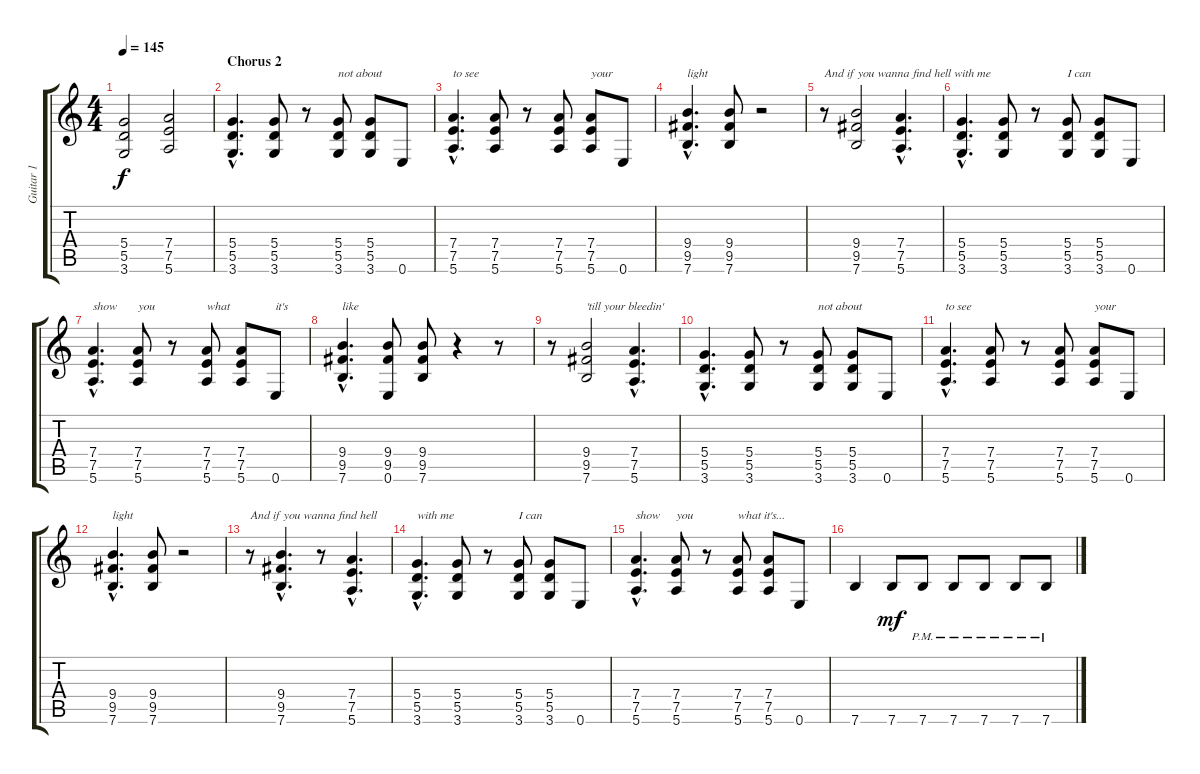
\track ("Guitar 1" "Guitar 1") {instrument distortionguitar}
\staff {score tabs}
\tuning (E4 B3 G3 D3 A2 E2) {hide}
\ts (4 4)
\tempo 145
\clef g2
\ks c
(5.4 5.5 3.6).2{dy f} (7.4 7.5 5.6).2 |
\section ("" "Chorus 2")
(5.4{hac} 5.5{hac} 3.6{hac}).4{d} (5.4 5.5 3.6).8 r.8 (5.4 5.5 3.6).8{txt "not about "} (5.4 5.5 3.6).8 0.6.8 |
(7.4{hac} 7.5{hac} 5.6{hac}).4{d txt "to see "} (7.4 7.5 5.6).8 r.8 (7.4 7.5 5.6).8 (7.4 7.5 5.6).8{txt "your"} 0.6.8 |
(9.4{hac} 9.5{hac} 7.6{hac}).4{d txt "light"} (9.4 9.5 7.6).8 r.2 |
r.8{txt "And if you wanna find hell with me"} (9.4 9.5 7.6).2 (7.4{hac} 7.5{hac} 5.6{hac}).4{d} |
(5.4{hac} 5.5{hac} 3.6{hac}).4{d} (5.4 5.5 3.6).8 r.8 (5.4 5.5 3.6).8{txt "I can"} (5.4 5.5 3.6).8 0.6.8 |
(7.4{hac} 7.5{hac} 5.6{hac}).4{d txt "show"} (7.4 7.5 5.6).8{txt "you"} r.8 (7.4 7.5 5.6).8{txt "what"} (7.4 7.5 5.6).8 0.6.8{txt "it's"} |
(9.4{hac} 9.5{hac} 7.6{hac}).4{d txt "like"} (9.4 9.5 0.6).8 (9.4 9.5 7.6).8 r.4 r.8 |
r.8 (9.4 9.5 7.6).2{txt "'till your bleedin'"} (7.4{hac} 7.5{hac} 5.6{hac}).4{d} |
(5.4{hac} 5.5{hac} 3.6{hac}).4{d} (5.4 5.5 3.6).8 r.8 (5.4 5.5 3.6).8{txt "not about "} (5.4 5.5 3.6).8 0.6.8 |
(7.4{hac} 7.5{hac} 5.6{hac}).4{d txt "to see "} (7.4 7.5 5.6).8 r.8 (7.4 7.5 5.6).8 (7.4 7.5 5.6).8{txt "your"} 0.6.8 |
(9.4{hac} 9.5{hac} 7.6{hac}).4{d txt "light"} (9.4 9.5 7.6).8 r.2 |
r.8{txt "And if you wanna find hell"} (9.4{hac} 9.5{hac} 7.6{hac}).4{d} r.8 (7.4{hac} 7.5{hac} 5.6{hac}).4{d} |
(5.4{hac} 5.5{hac} 3.6{hac}).4{d txt "with me"} (5.4 5.5 3.6).8 r.8 (5.4 5.5 3.6).8{txt "I can"} (5.4 5.5 3.6).8 0.6.8 |
(7.4{hac} 7.5{hac} 5.6{hac}).4{d txt "show"} (7.4 7.5 5.6).8{txt "you"} r.8 (7.4 7.5 5.6).8{txt "what it's..."} (7.4 7.5 5.6).8 0.6.8 |
7.6.4 7.6.8{dy mf} 7.6{pm}.8 7.6{pm}.8 7.6{pm}.8 7.6{pm}.8 7.6{pm}.8
